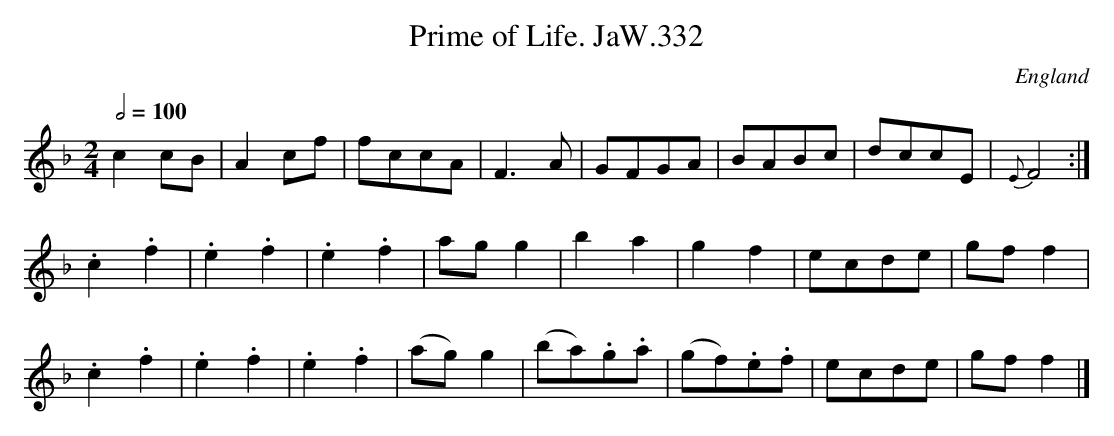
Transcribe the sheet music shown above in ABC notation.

X:1
T:Prime of Life. JaW.332
L:1/8
M:2/4
O:England
Q:1/2=100
K:F
c2cB|A2cf|fccA|F3A|GFGA|BABc|dccE|{E}F4:|!
.c2.f2|.e2.f2|.e2.f2|agg2|b2a2|g2f2|ecde|gff2|!
.c2.f2|.e2.f2|.e2.f2|(ag)g2|(ba).g.a|(gf).e.f|ecde|gff2|]
